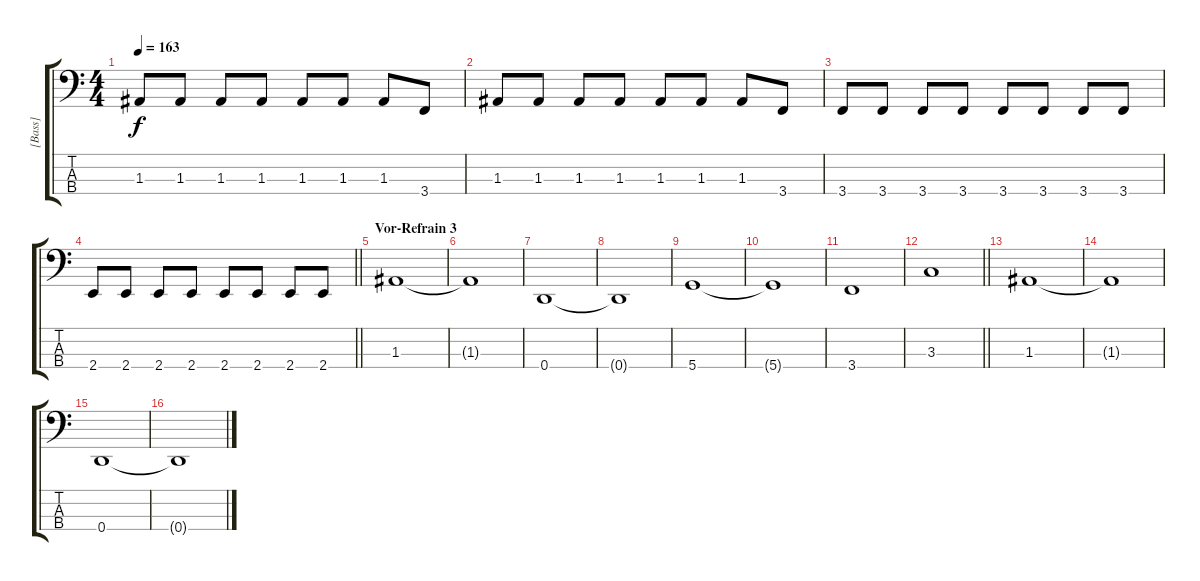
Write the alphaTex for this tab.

\track ("[Bass]" "[Bass]") {instrument electricbassfinger}
\staff {score tabs}
\tuning (G2 D2 A1 D1) {hide}
\ts (4 4)
\tempo 163
\clef f4
\ks c
1.3.8{dy f} 1.3.8 1.3.8 1.3.8 1.3.8 1.3.8 1.3.8 3.4.8 |
1.3.8 1.3.8 1.3.8 1.3.8 1.3.8 1.3.8 1.3.8 3.4.8 |
3.4.8 3.4.8 3.4.8 3.4.8 3.4.8 3.4.8 3.4.8 3.4.8 |
\barLineRight lightlight
2.4.8 2.4.8 2.4.8 2.4.8 2.4.8 2.4.8 2.4.8 2.4.8 |
\section ("" "Vor-Refrain 3")
1.3.1 |
1.3{t}.1 |
0.4.1 |
0.4{t}.1 |
5.4.1 |
5.4{t}.1 |
3.4.1 |
\barLineRight lightlight
3.3.1 |
1.3.1 |
1.3{t}.1 |
0.4.1 |
0.4{t}.1
